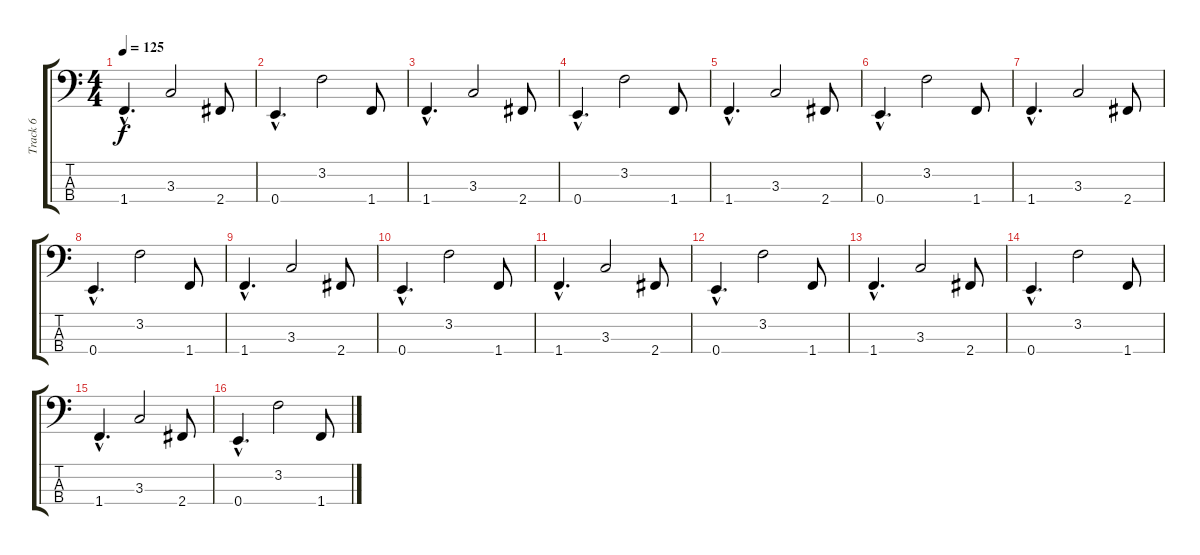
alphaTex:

\track ("Track 6" "Track 6") {instrument synthbass2}
\staff {score tabs}
\tuning (G2 D2 A1 E1) {hide}
\ts (4 4)
\tempo 125
\clef f4
\ks c
1.4{hac}.4{d dy f} 3.3.2 2.4.8 |
0.4{hac}.4{d} 3.2.2 1.4.8 |
1.4{hac}.4{d} 3.3.2 2.4.8 |
0.4{hac}.4{d} 3.2.2 1.4.8 |
1.4{hac}.4{d} 3.3.2 2.4.8 |
0.4{hac}.4{d} 3.2.2 1.4.8 |
1.4{hac}.4{d} 3.3.2 2.4.8 |
0.4{hac}.4{d} 3.2.2 1.4.8 |
1.4{hac}.4{d} 3.3.2 2.4.8 |
0.4{hac}.4{d} 3.2.2 1.4.8 |
1.4{hac}.4{d} 3.3.2 2.4.8 |
0.4{hac}.4{d} 3.2.2 1.4.8 |
1.4{hac}.4{d} 3.3.2 2.4.8 |
0.4{hac}.4{d} 3.2.2 1.4.8 |
1.4{hac}.4{d} 3.3.2 2.4.8 |
0.4{hac}.4{d} 3.2.2 1.4.8
